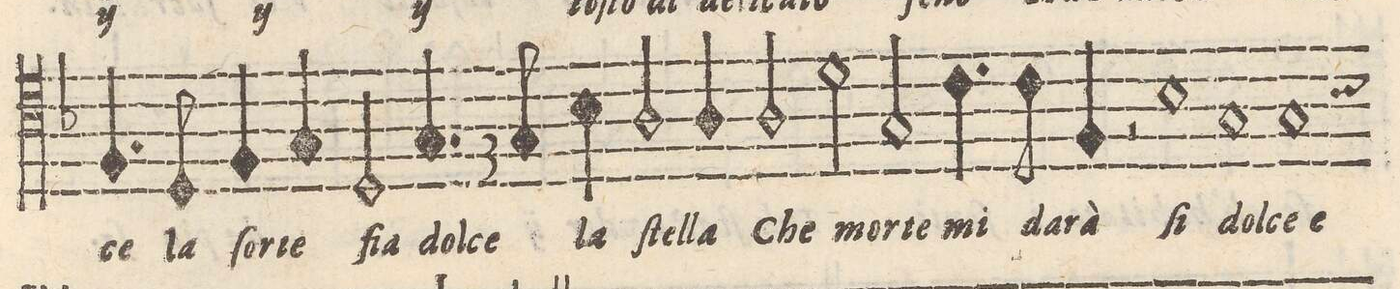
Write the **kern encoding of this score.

**kern	**text
*I"TENORE 	*
*clefC4	*
*k[b-]	*
*met(C)	*
*M2/1	*
4.F/	-ce
8D/	la
=25-	=25-
4F/	for-
4G/	-te
2D/	fia
4.G/	dol-
4ryy	.
8G/	-ce
4B-\	la
=26-	=26-
2A/	ſtel-
4A/	-la
2A/	Che
2d\	mor-
2G/	-te
=27-	=27-
4.c\	mi
8c\	da-
4F/	-rà
2r	.
1B-\	ſi
=28-	=28-
1G	dol-
1G/	-ce e
=29-	=29-
*-	*-
